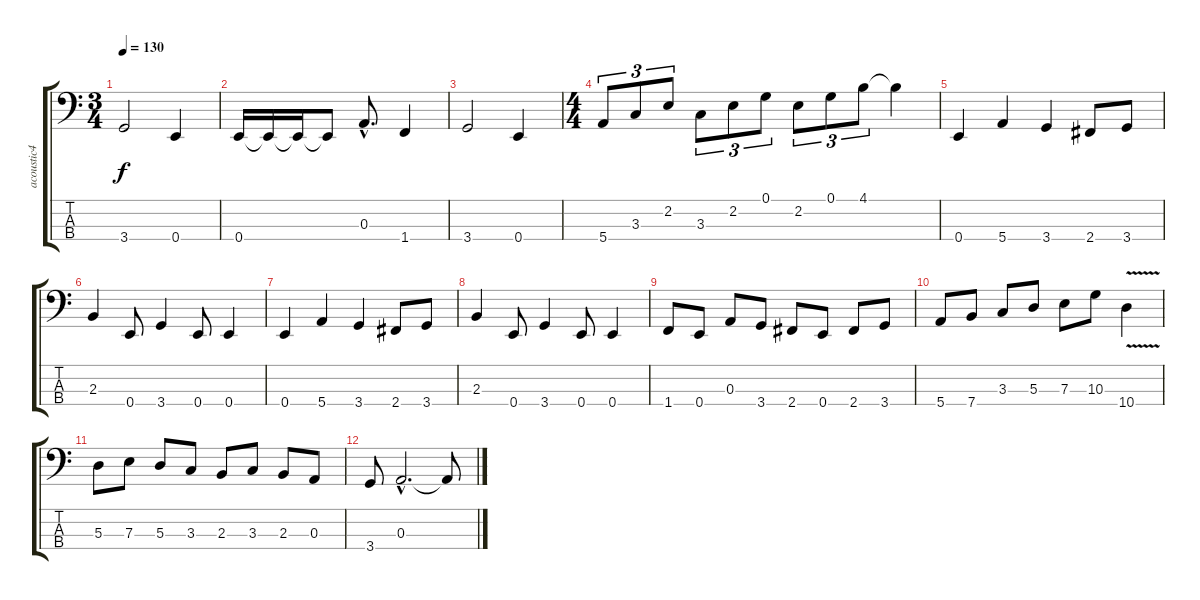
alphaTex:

\track ("acoustic4" "acoustic4") {instrument acousticbass}
\staff {score tabs}
\tuning (G2 D2 A1 E1) {hide}
\ts (3 4)
\tempo 130
\clef f4
\ks c
3.4.2{dy f} 0.4.4 |
0.4.16 0.4{t}.16 0.4{t}.16 0.4{t}.8 0.3{hac}.8{d} 1.4.4 |
3.4.2 0.4.4 |
\ts (4 4)
5.4.8{tu (3 2)} 3.3.8{tu (3 2)} 2.2.8{tu (3 2)} 3.3.8{tu (3 2)} 2.2.8{tu (3 2)} 0.1.8{tu (3 2)} 2.2.8{tu (3 2)} 0.1.8{tu (3 2)} 4.1.8{tu (3 2)} 4.1{t}.4 |
0.4.4 5.4.4 3.4.4 2.4.8 3.4.8 |
2.3.4 0.4.8 3.4.4 0.4.8 0.4.4 |
0.4.4 5.4.4 3.4.4 2.4.8 3.4.8 |
2.3.4 0.4.8 3.4.4 0.4.8 0.4.4 |
1.4.8 0.4.8 0.3.8 3.4.8 2.4.8 0.4.8 2.4.8 3.4.8 |
5.4.8 7.4.8 3.3.8 5.3.8 7.3.8 10.3.8 10.4{v}.4 |
5.3.8 7.3.8 5.3.8 3.3.8 2.3.8 3.3.8 2.3.8 0.3.8 |
3.4.8 0.3{hac}.2{d} 0.3{t}.8
